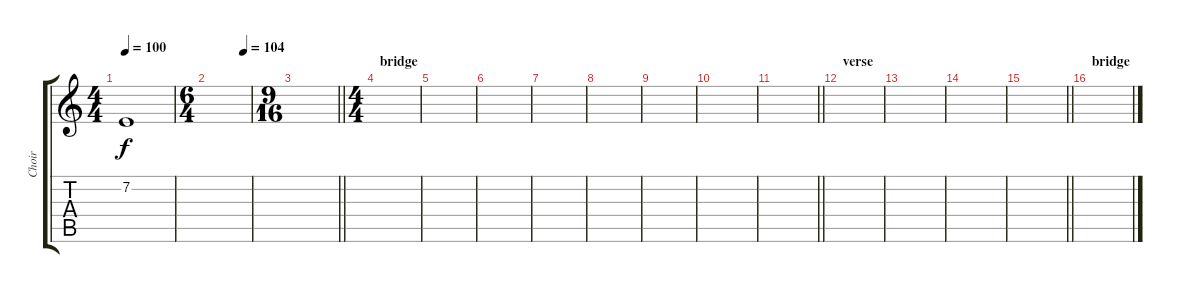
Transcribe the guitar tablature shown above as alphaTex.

\track ("Choir" "Choir") {instrument choiraahs}
\staff {score tabs}
\tuning (D4 A3 F3 C3 G2 D2) {hide}
\ts (4 4)
\tempo 100
\clef g2
\ks c
7.2{t}.1{dy f} |
\ts (6 4)
\tempo (104 0.8333333333333334)
|
\ts (9 16)
\barLineRight lightlight
|
\ts (4 4)
\section ("" "bridge")
|
|
|
|
|
|
|
\barLineRight lightlight
|
\section ("" "verse")
|
|
|
\barLineRight lightlight
|
\section ("" "bridge")
